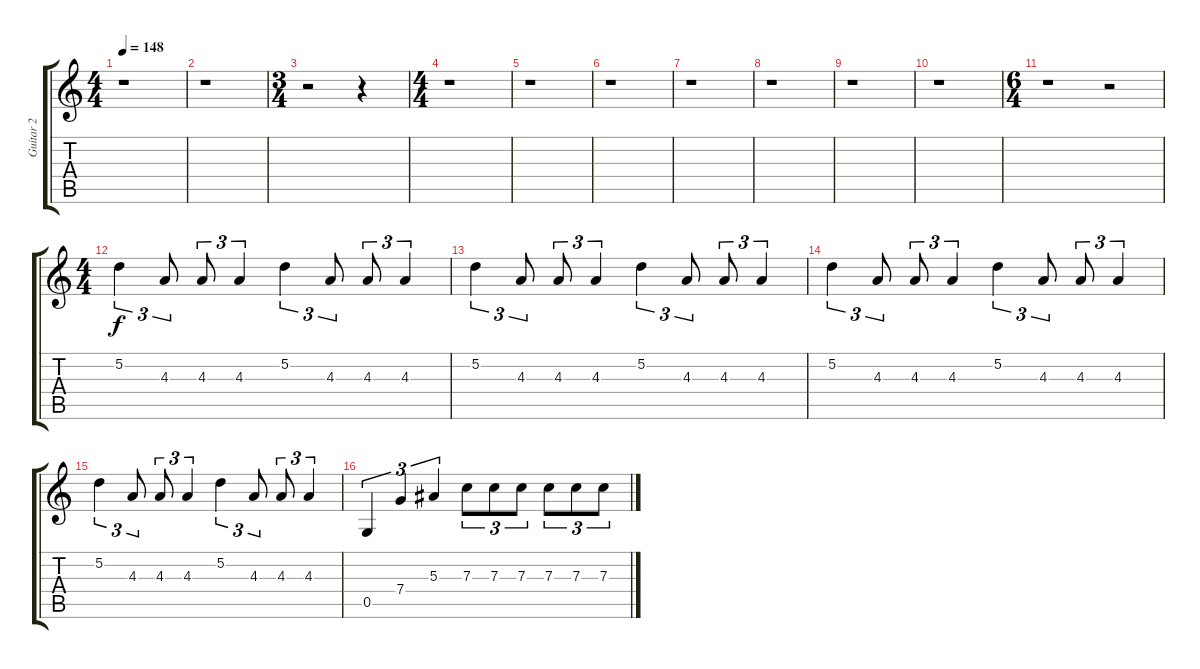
\track ("Guitar 2" "Guitar 2") {instrument distortionguitar}
\staff {score tabs}
\tuning (D4 A3 F3 C3 G2 D2) {hide}
\ts (4 4)
\tempo 148
\clef g2
\ks c
r.1{dy fff} |
r.1 |
\ts (3 4)
r.2 r.4 |
\ts (4 4)
r.1 |
r.1 |
r.1 |
r.1 |
r.1 |
r.1 |
r.1 |
\ts (6 4)
r.1 r.2 |
\ts (4 4)
5.2.4{tu (3 2) dy f instrument acousticguitarsteel} 4.3.8{tu (3 2)} 4.3.8{tu (3 2)} 4.3.4{tu (3 2)} 5.2.4{tu (3 2)} 4.3.8{tu (3 2)} 4.3.8{tu (3 2)} 4.3.4{tu (3 2)} |
5.2.4{tu (3 2) instrument acousticguitarsteel} 4.3.8{tu (3 2)} 4.3.8{tu (3 2)} 4.3.4{tu (3 2)} 5.2.4{tu (3 2)} 4.3.8{tu (3 2)} 4.3.8{tu (3 2)} 4.3.4{tu (3 2)} |
5.2.4{tu (3 2) instrument acousticguitarsteel} 4.3.8{tu (3 2)} 4.3.8{tu (3 2)} 4.3.4{tu (3 2)} 5.2.4{tu (3 2)} 4.3.8{tu (3 2)} 4.3.8{tu (3 2)} 4.3.4{tu (3 2)} |
5.2.4{tu (3 2) instrument acousticguitarsteel} 4.3.8{tu (3 2)} 4.3.8{tu (3 2)} 4.3.4{tu (3 2)} 5.2.4{tu (3 2)} 4.3.8{tu (3 2)} 4.3.8{tu (3 2)} 4.3.4{tu (3 2)} |
0.5.4{tu (3 2)} 7.4.4{tu (3 2)} 5.3.4{tu (3 2)} 7.3.8{tu (3 2)} 7.3.8{tu (3 2)} 7.3.8{tu (3 2)} 7.3.8{tu (3 2)} 7.3.8{tu (3 2)} 7.3.8{tu (3 2)}
